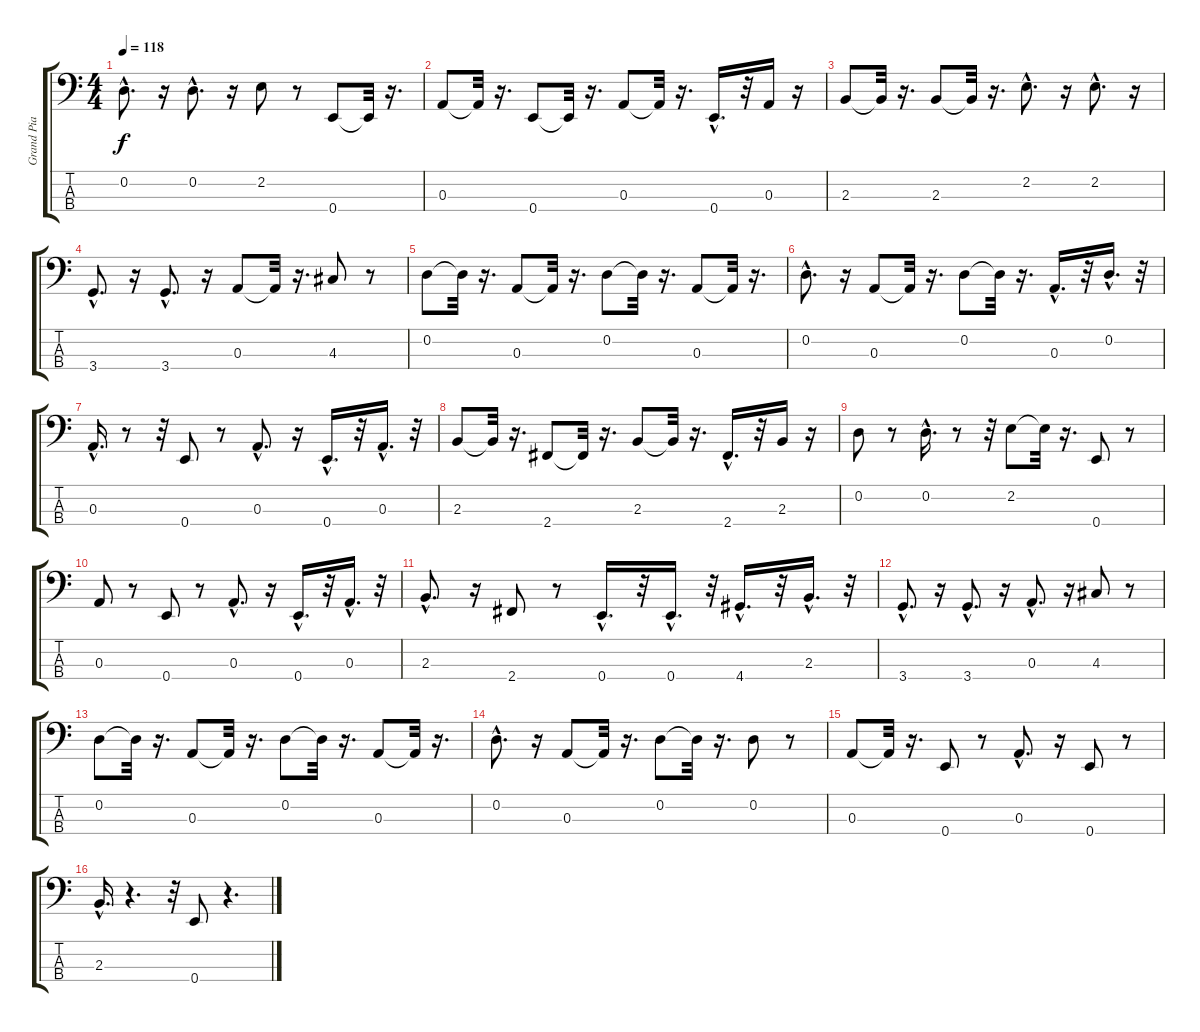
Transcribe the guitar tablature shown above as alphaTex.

\track (" Grand Piano*merged" " Grand Pia") {instrument acousticbass}
\staff {score tabs}
\tuning (G2 D2 A1 E1) {hide}
\ts (4 4)
\tempo 118
\clef f4
\ks c
0.2{hac}.8{d dy f} r.16 0.2{hac}.8{d} r.16 2.2.8 r.8 0.4.8 0.4{t}.32 r.16{d} |
0.3.8 0.3{t}.32 r.16{d} 0.4.8 0.4{t}.32 r.16{d} 0.3.8 0.3{t}.32 r.16{d} 0.4{hac}.16{d} r.32 0.3.16 r.16 |
2.3.8 2.3{t}.32 r.16{d} 2.3.8 2.3{t}.32 r.16{d} 2.2{hac}.8{d} r.16 2.2{hac}.8{d} r.16 |
3.4{hac}.8{d} r.16 3.4{hac}.8{d} r.16 0.3.8 0.3{t}.32 r.16{d} 4.3.8 r.8 |
0.2.8 0.2{t}.32 r.16{d} 0.3.8 0.3{t}.32 r.16{d} 0.2.8 0.2{t}.32 r.16{d} 0.3.8 0.3{t}.32 r.16{d} |
0.2{hac}.8{d} r.16 0.3.8 0.3{t}.32 r.16{d} 0.2.8 0.2{t}.32 r.16{d} 0.3{hac}.16{d} r.32 0.2{hac}.16{d} r.32 |
0.3{hac}.16{d} r.8 r.32 0.4.8 r.8 0.3{hac}.8{d} r.16 0.4{hac}.16{d} r.32 0.3{hac}.16{d} r.32 |
2.3.8 2.3{t}.32 r.16{d} 2.4.8 2.4{t}.32 r.16{d} 2.3.8 2.3{t}.32 r.16{d} 2.4{hac}.16{d} r.32 2.3.16 r.16 |
0.2.8 r.8 0.2{hac}.16{d} r.8 r.32 2.2.8 2.2{t}.32 r.16{d} 0.4.8 r.8 |
0.3.8 r.8 0.4.8 r.8 0.3{hac}.8{d} r.16 0.4{hac}.16{d} r.32 0.3{hac}.16{d} r.32 |
2.3{hac}.8{d} r.16 2.4.8 r.8 0.4{hac}.16{d} r.32 0.4{hac}.16{d} r.32 4.4{hac}.16{d} r.32 2.3{hac}.16{d} r.32 |
3.4{hac}.8{d} r.16 3.4{hac}.8{d} r.16 0.3{hac}.8{d} r.16 4.3.8 r.8 |
0.2.8 0.2{t}.32 r.16{d} 0.3.8 0.3{t}.32 r.16{d} 0.2.8 0.2{t}.32 r.16{d} 0.3.8 0.3{t}.32 r.16{d} |
0.2{hac}.8{d} r.16 0.3.8 0.3{t}.32 r.16{d} 0.2.8 0.2{t}.32 r.16{d} 0.2.8 r.8 |
0.3.8 0.3{t}.32 r.16{d} 0.4.8 r.8 0.3{hac}.8{d} r.16 0.4.8 r.8 |
2.3{hac}.16{d} r.4{d} r.32 0.4.8 r.4{d}
